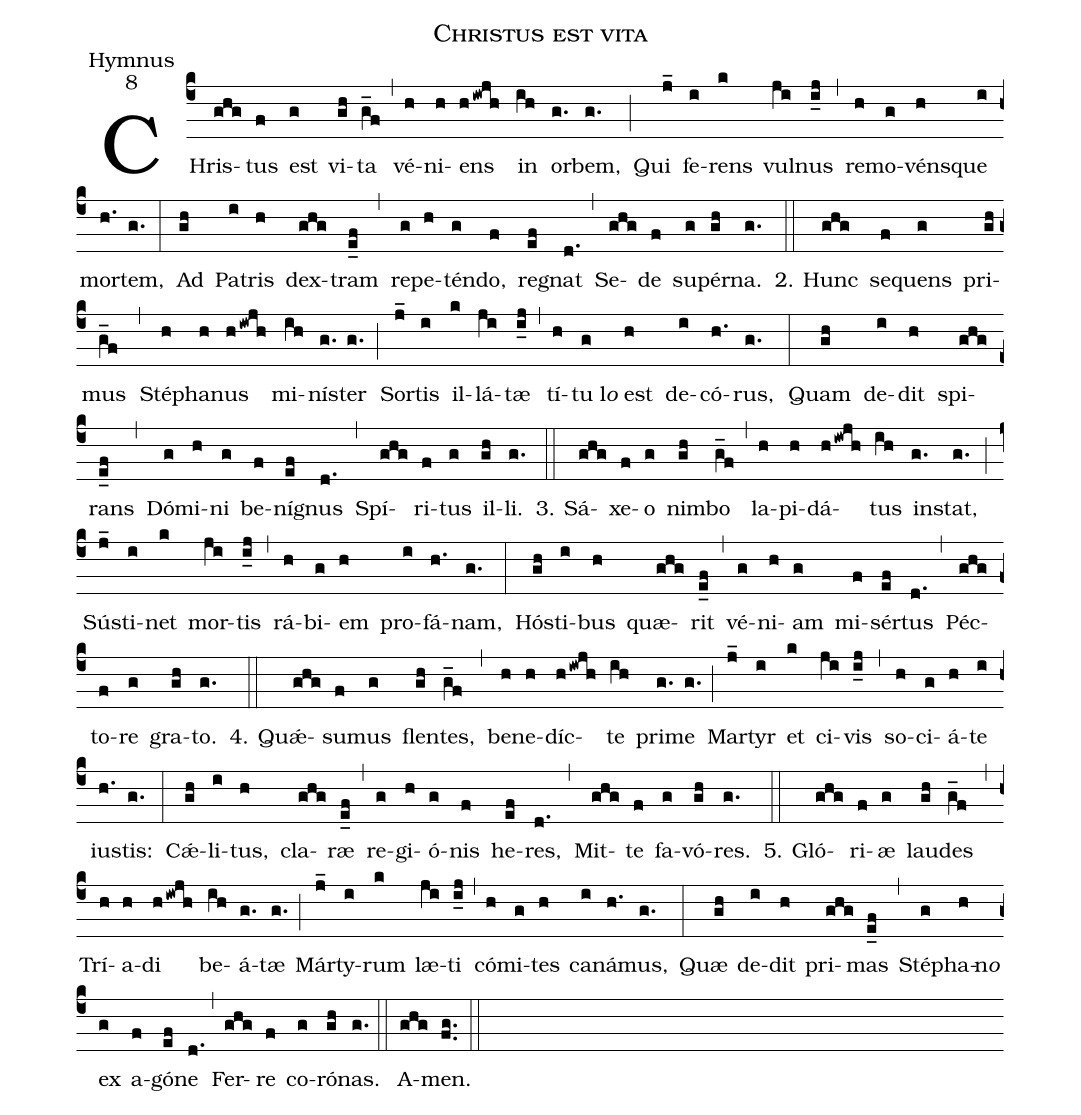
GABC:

name:Christus est vita;
office-part:Hymnus;
mode:8;
%%
(c4)CHris(ghg)tus(f) est(g) vi(gh)ta(g_f) (,) vé(h)ni(h)ens(hiwjh) in(ih) or(g.)bem,(g.) (;)
Qui(j_) fe(i)rens(k) vul(ji)nus(i_j) (,) re(h)mo(g)véns(h)que(i) mor(h.)tem,(g.) (:)
Ad(gh) Pa(i)tris(h) dex(ghg)tram(e_f) (,) re(g)pe(h)tén(g)do,(f) re(ef)gnat(d.) (,)
Se(ghg)de(f) su(g)pér(gh)na.(g.) (::)
2. Hunc(ghg) se(f)quens(g) pri(gh)mus(g_f) (,) Sté(h)pha(h)nus(hiwjh) mi(ih)nís(g.)ter(g.) (;)
Sor(j_)tis(i) il(k)lá(ji)tæ(i_j) (,) tí(h)tu(g)l<i>o</i>() est(h) de(i)có(h.)rus,(g.) (:)
Quam(gh) de(i)dit(h) spi(ghg)rans(e_f) (,) Dó(g)mi(h)ni(g) be(f)ní(ef)gnus(d.) (,)
Spí(ghg)ri(f)tus(g) il(gh)li.(g.) (::)
3. Sá(ghg)xe(f)o(g) nim(gh)bo(g_f) (,) la(h)pi(h)dá(hiwjh)tus(ih) in(g.)stat,(g.) (;)
Sús(j_)ti(i)net(k) mor(ji)tis(i_j) (,) rá(h)bi(g)em(h) pro(i)fá(h.)nam,(g.) (:)
Hós(gh)ti(i)bus(h) quæ(ghg)rit(e_f) (,) vé(g)ni(h)am(g) mi(f)sér(ef)tus(d.) (,)
Péc(ghg)to(f)re(g) gra(gh)to.(g.) (::)
4. Quǽ(ghg)su(f)mus(g) flen(gh)tes,(g_f) (,) be(h)ne(h)díc(hiwjh)te(ih) pri(g.)me(g.) (;)
Mar(j_)tyr(i) et(k) ci(ji)vis(i_j) (,) so(h)ci(g)á(h)te(i) ius(h.)tis:(g.) (:)
Cǽ(gh)li(i)tus,(h) cla(ghg)ræ(e_f) (,) re(g)gi(h)ó(g)nis(f) he(ef)res,(d.) (,)
Mit(ghg)te(f) fa(g)vó(gh)res.(g.) (::)
5. Gló(ghg)ri(f)æ(g) lau(gh)des(g_f) (,) Trí(h)a(h)di(hiwjh) be(ih)á(g.)tæ(g.) (;)
Már(j_)ty(i)rum(k) læ(ji)ti(i_j) (,) cóm(h)i(g)tes(h) ca(i)ná(h.)mus,(g.) (:)
Quæ(gh) de(i)dit(h) pri(ghg)mas(e_f) (,) Sté(g)pha(h)n<i>o</i>() ex(g) a(f)gó(ef)ne(d.) (,)
Fer(ghg)re(f) co(g)ró(gh)nas.(g.) (::)
A(ghg)men.(fg..) (::)
